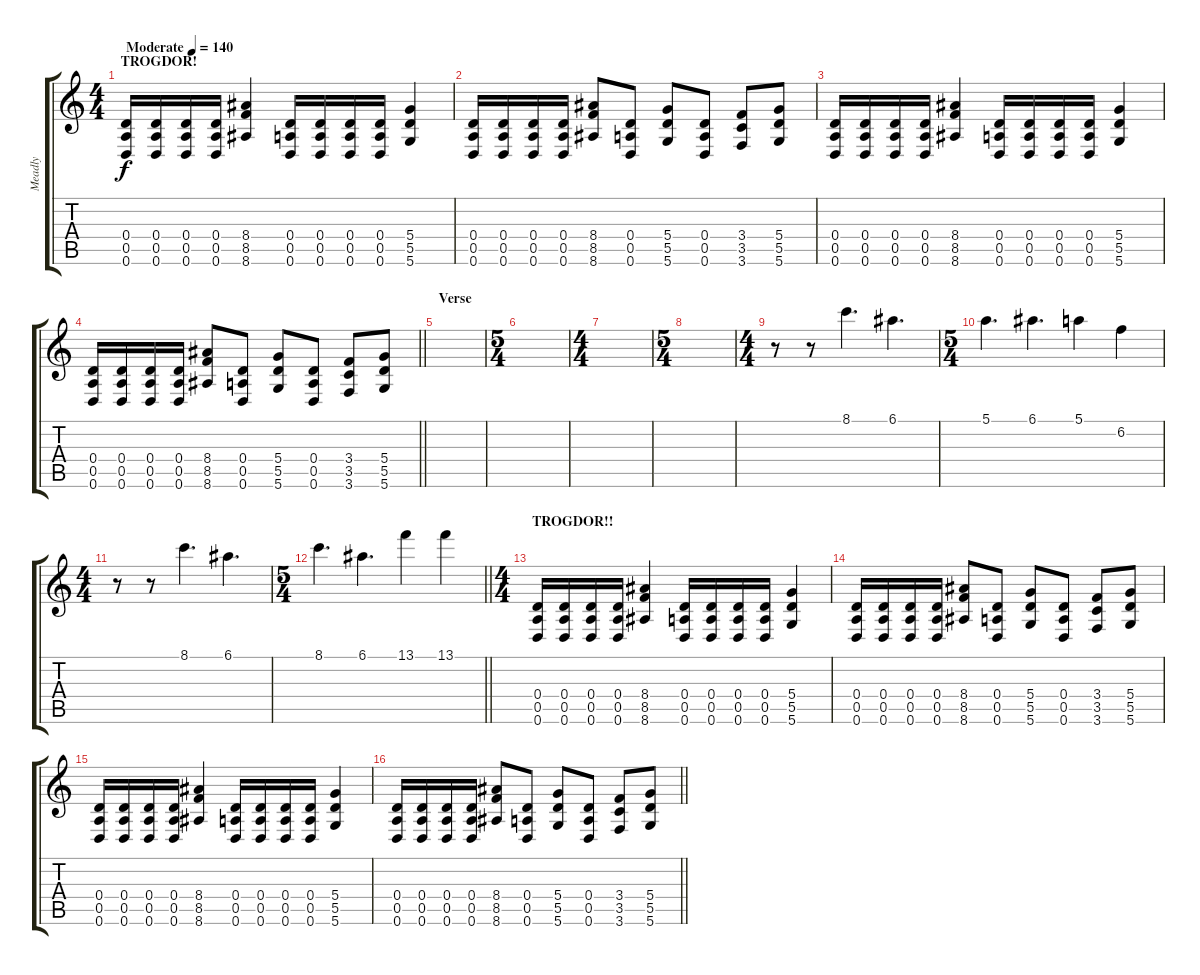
\track ("Meadly" "Meadly") {instrument distortionguitar}
\staff {score tabs}
\tuning (E4 B3 G3 D3 A2 D2) {hide}
\ts (4 4)
\section ("" "TROGDOR!")
\tempo (140 "Moderate")
\clef g2
\ks c
(0.4 0.5 0.6).16{dy f instrument distortionguitar} (0.4 0.5 0.6).16 (0.4 0.5 0.6).16 (0.4 0.5 0.6).16 (8.4 8.5 8.6).4 (0.4 0.5 0.6).16 (0.4 0.5 0.6).16 (0.4 0.5 0.6).16 (0.4 0.5 0.6).16 (5.4 5.5 5.6).4 |
(0.4 0.5 0.6).16 (0.4 0.5 0.6).16 (0.4 0.5 0.6).16 (0.4 0.5 0.6).16 (8.4 8.5 8.6).8 (0.4 0.5 0.6).8 (5.4 5.5 5.6).8 (0.4 0.5 0.6).8 (3.4 3.5 3.6).8 (5.4 5.5 5.6).8 |
(0.4 0.5 0.6).16 (0.4 0.5 0.6).16 (0.4 0.5 0.6).16 (0.4 0.5 0.6).16 (8.4 8.5 8.6).4 (0.4 0.5 0.6).16 (0.4 0.5 0.6).16 (0.4 0.5 0.6).16 (0.4 0.5 0.6).16 (5.4 5.5 5.6).4 |
\barLineRight lightlight
(0.4 0.5 0.6).16 (0.4 0.5 0.6).16 (0.4 0.5 0.6).16 (0.4 0.5 0.6).16 (8.4 8.5 8.6).8 (0.4 0.5 0.6).8 (5.4 5.5 5.6).8 (0.4 0.5 0.6).8 (3.4 3.5 3.6).8 (5.4 5.5 5.6).8 |
\section ("" "Verse")
|
\ts (5 4)
|
\ts (4 4)
|
\ts (5 4)
|
\ts (4 4)
r.8{volume 5 instrument distortionguitar} r.8 8.1.4{d} 6.1.4{d} |
\ts (5 4)
5.1.4{d} 6.1.4{d} 5.1.4 6.2.4 |
\ts (4 4)
r.8 r.8 8.1.4{d} 6.1.4{d} |
\ts (5 4)
\barLineRight lightlight
8.1.4{d} 6.1.4{d} 13.1.4 13.1.4 |
\ts (4 4)
\section ("" "TROGDOR!!")
(0.4 0.5 0.6).16 (0.4 0.5 0.6).16 (0.4 0.5 0.6).16 (0.4 0.5 0.6).16 (8.4 8.5 8.6).4 (0.4 0.5 0.6).16 (0.4 0.5 0.6).16 (0.4 0.5 0.6).16 (0.4 0.5 0.6).16 (5.4 5.5 5.6).4 |
(0.4 0.5 0.6).16 (0.4 0.5 0.6).16 (0.4 0.5 0.6).16 (0.4 0.5 0.6).16 (8.4 8.5 8.6).8 (0.4 0.5 0.6).8 (5.4 5.5 5.6).8 (0.4 0.5 0.6).8 (3.4 3.5 3.6).8 (5.4 5.5 5.6).8 |
(0.4 0.5 0.6).16 (0.4 0.5 0.6).16 (0.4 0.5 0.6).16 (0.4 0.5 0.6).16 (8.4 8.5 8.6).4 (0.4 0.5 0.6).16 (0.4 0.5 0.6).16 (0.4 0.5 0.6).16 (0.4 0.5 0.6).16 (5.4 5.5 5.6).4 |
\barLineRight lightlight
(0.4 0.5 0.6).16 (0.4 0.5 0.6).16 (0.4 0.5 0.6).16 (0.4 0.5 0.6).16 (8.4 8.5 8.6).8 (0.4 0.5 0.6).8 (5.4 5.5 5.6).8 (0.4 0.5 0.6).8 (3.4 3.5 3.6).8 (5.4 5.5 5.6).8
